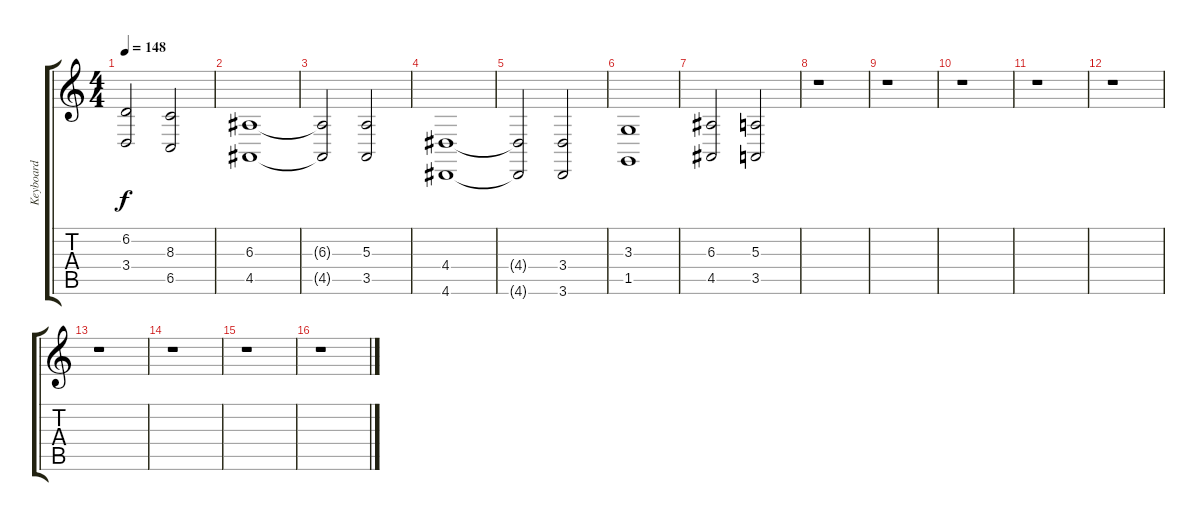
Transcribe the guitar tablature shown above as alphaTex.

\track ("Keyboard" "Keyboard") {instrument brightacousticpiano}
\staff {score tabs}
\tuning (Db4 Ab3 E3 B2 Gb2 B1) {hide}
\ts (4 4)
\tempo 148
\clef g2
\ks c
(6.2{t} 3.4{t}).2{dy f} (8.3 6.5).2 |
(6.3 4.5).1 |
(6.3{t} 4.5{t}).2 (5.3 3.5).2 |
(4.4 4.6).1 |
(4.4{t} 4.6{t}).2 (3.4 3.6).2 |
(3.3 1.5).1 |
(6.3 4.5).2 (5.3 3.5).2 |
r.1 |
r.1 |
r.1 |
r.1 |
r.1 |
r.1 |
r.1 |
r.1 |
r.1
